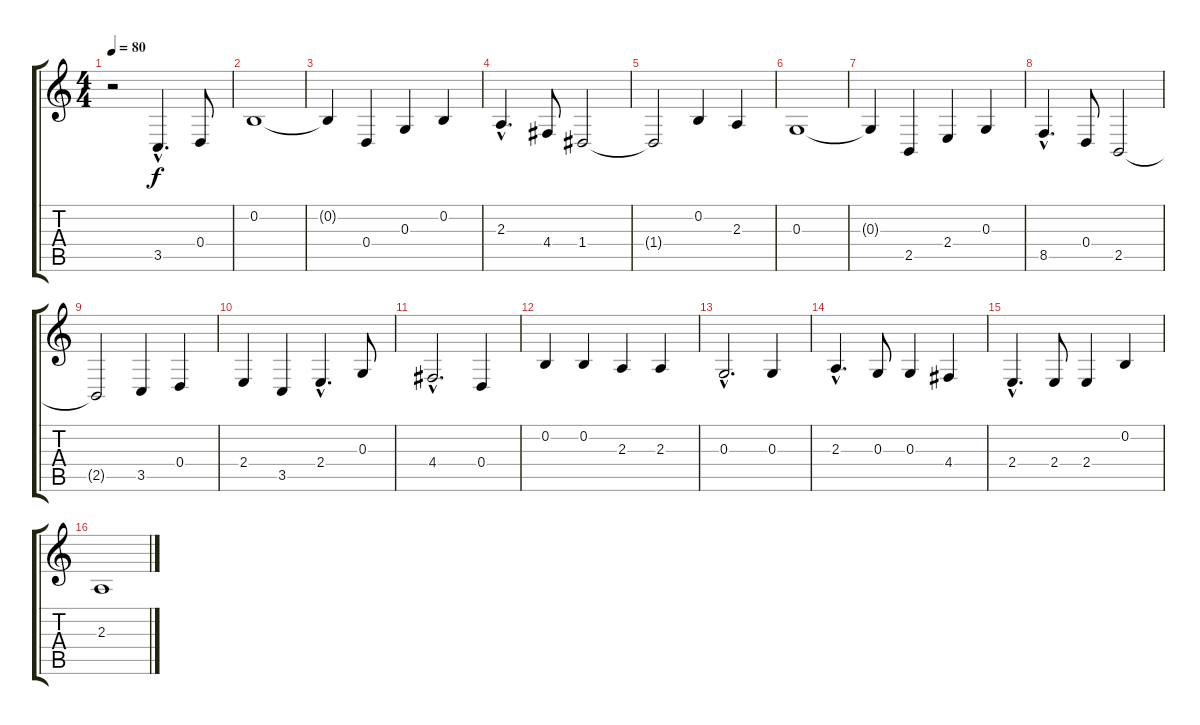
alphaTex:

\track "" {instrument flute}
\staff {score tabs}
\tuning (E4 B3 G3 D3 A2 E2) {hide}
\ts (4 4)
\tempo 80
\clef g2
\ks c
r.2{dy f instrument flute} 3.5{hac}.4{d} 0.4.8 |
0.2.1 |
0.2{t}.4 0.4.4 0.3.4 0.2.4 |
2.3{hac}.4{d} 4.4.8 1.4.2 |
1.4{t}.2 0.2.4 2.3.4 |
0.3.1 |
0.3{t}.4 2.5.4 2.4.4 0.3.4 |
8.5{hac}.4{d} 0.4.8 2.5.2 |
2.5{t}.2 3.5.4 0.4.4 |
2.4.4 3.5.4 2.4{hac}.4{d} 0.3.8 |
4.4{hac}.2{d} 0.4.4 |
0.2.4 0.2.4 2.3.4 2.3.4 |
0.3{hac}.2{d} 0.3.4 |
2.3{hac}.4{d} 0.3.8 0.3.4 4.4.4 |
2.4{hac}.4{d} 2.4.8 2.4.4 0.2.4 |
2.3.1
